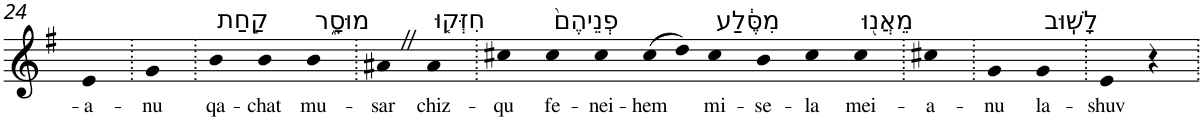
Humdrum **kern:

**kern	**text
*part1	*part1
*staff1	*staff1
*I"Piano	*
*I'Pno	*
!!LO:PB:g=z
*clefG2	*
*k[f#]	*
*G:	*
=24	=24
!	!LO:LY:b
4e	-a-
=25.	=25.
!	!LO:LY:b
4g	-nu
=26.	=26.
!LO:TX:a:t=קַ֣חַת	!
!	!LO:LY:b
4b	qa-
!	!LO:LY:b
4b	-chat
!LO:TX:a:t=מוּסָ֑ר	!
!	!LO:LY:b
4b	mu-
=27.	=27.
!	!LO:LY:b
4a#XZ	-sar
!LO:TX:a:t=חִזְּק֤וּ	!
!	!LO:LY:b
4a#	chiz-
=28.	=28.
!	!LO:LY:b
4cc#X	-qu
!LO:TX:a:t=פְנֵיהֶם֙	!
!	!LO:LY:b
4cc#	fe-
!	!LO:LY:b
4cc#	-nei-
!	!LO:LY:b
(>8cc#	-hem
8dd)	.
!LO:TX:a:t=מִסֶּ֔לַע	!
!	!LO:LY:b
4cc#	mi-
!	!LO:LY:b
4b	-se-
!	!LO:LY:b
4cc#	-la
!LO:TX:a:t=מֵאֲנ֖וּ	!
!	!LO:LY:b
4cc#	mei-
=29.	=29.
!	!LO:LY:b
4cc#X	-a-
=30.	=30.
!	!LO:LY:b
4g	-nu
!LO:TX:a:t=לָשֽׁוּב	!
!	!LO:LY:b
4g	la-
=31.	=31.
!	!LO:LY:b
4e	-shuv
4r	.
=.	=.
*-	*-
